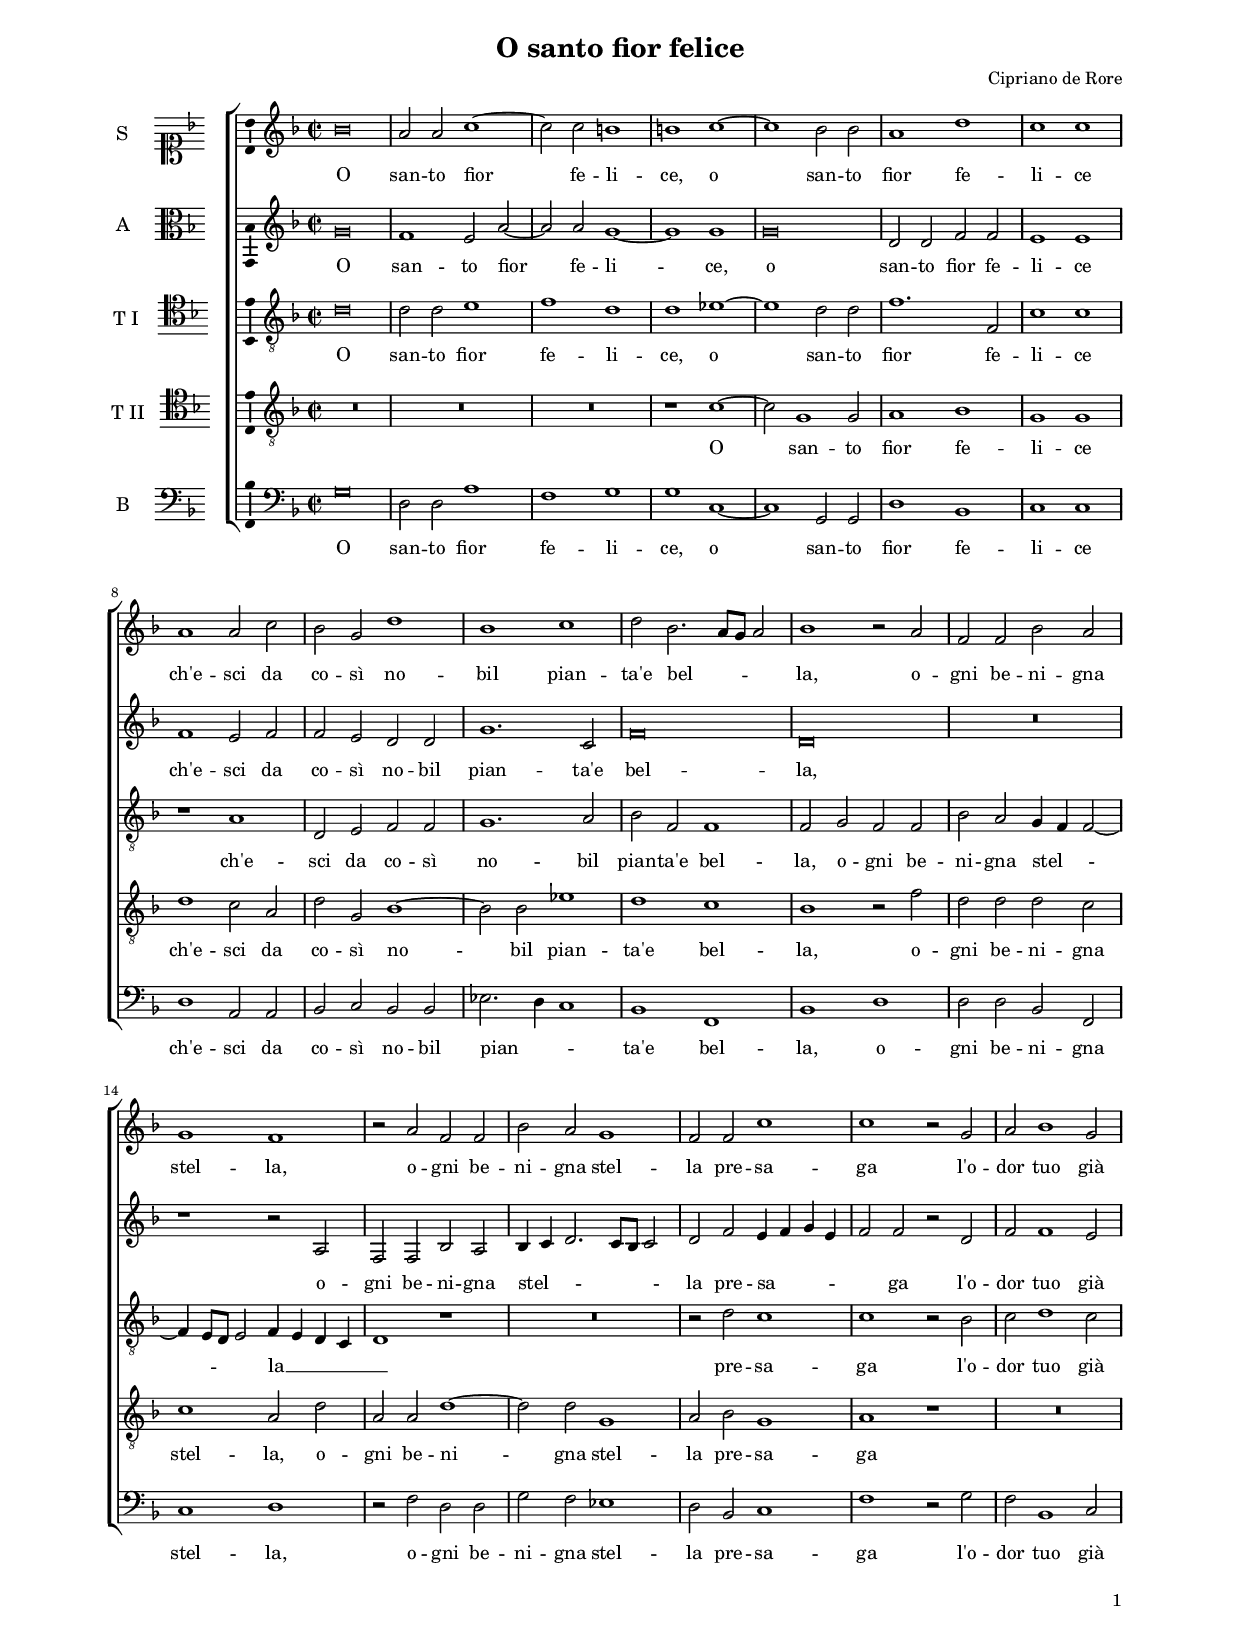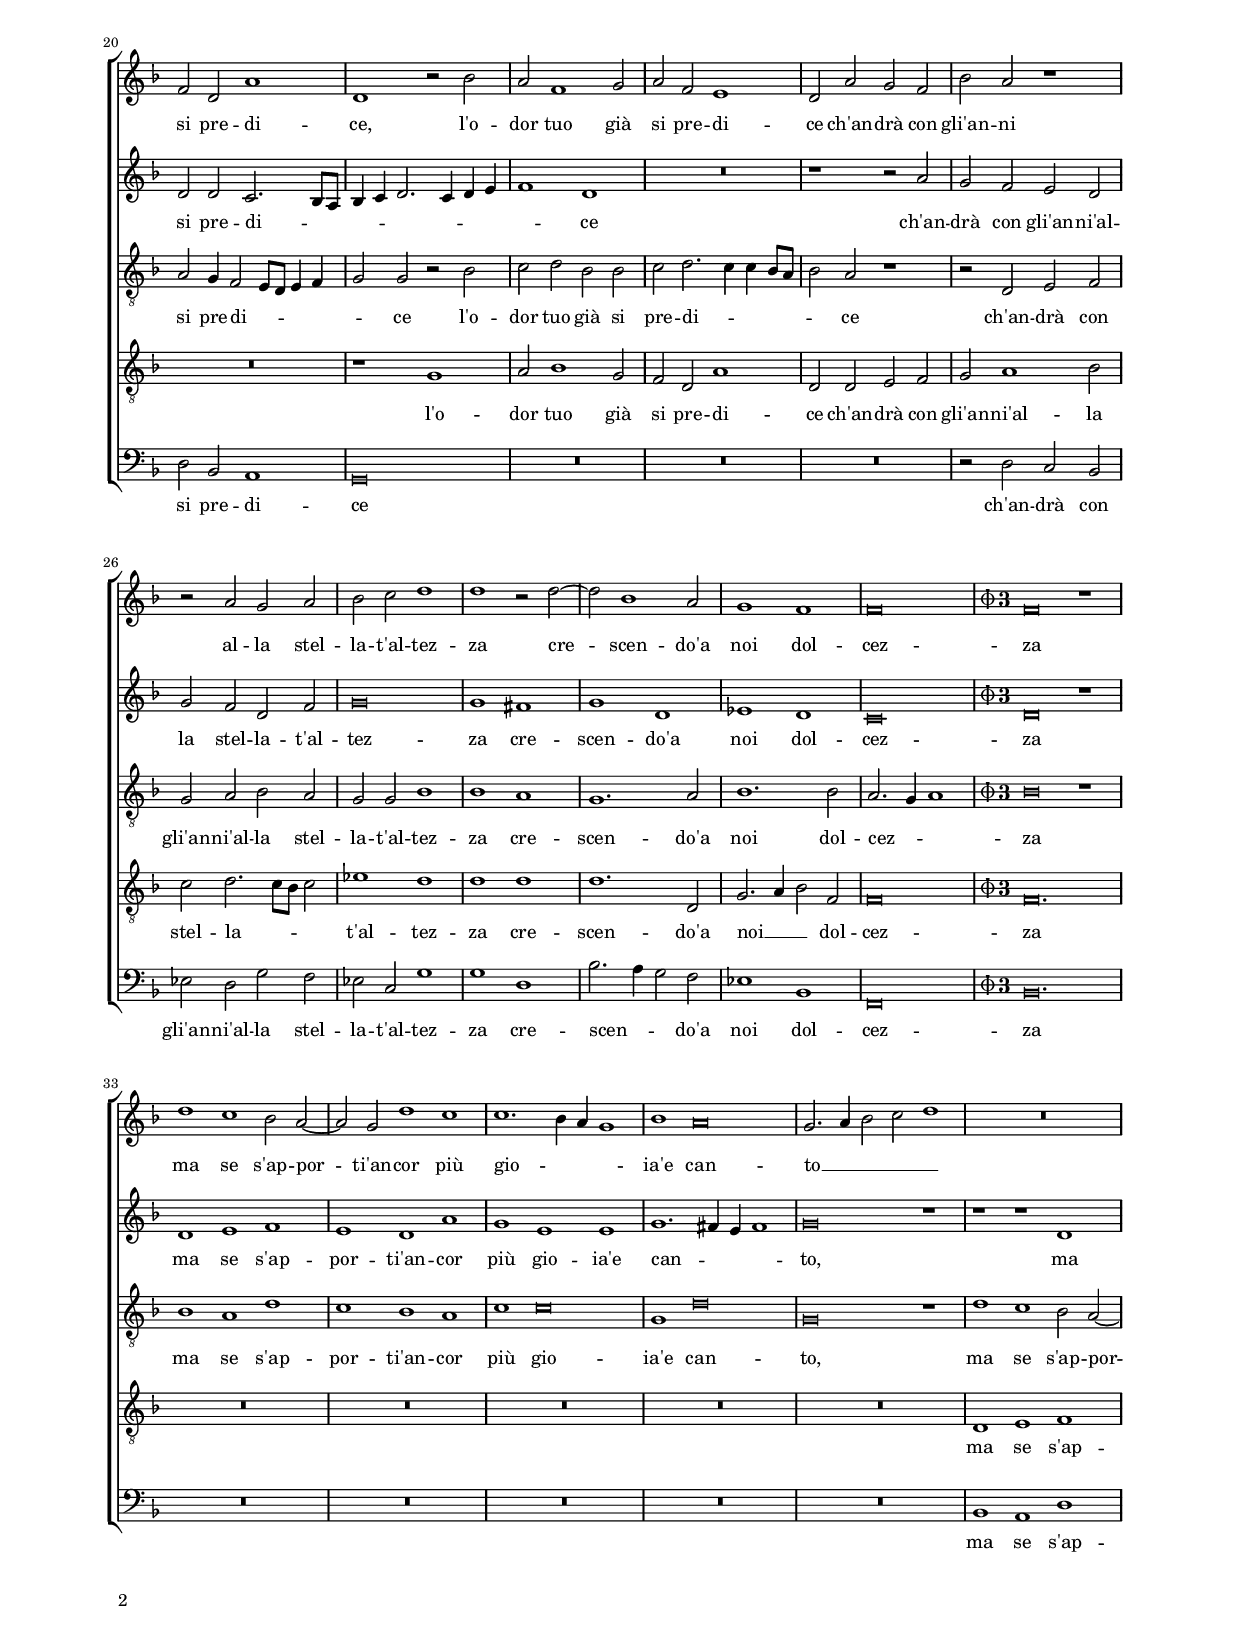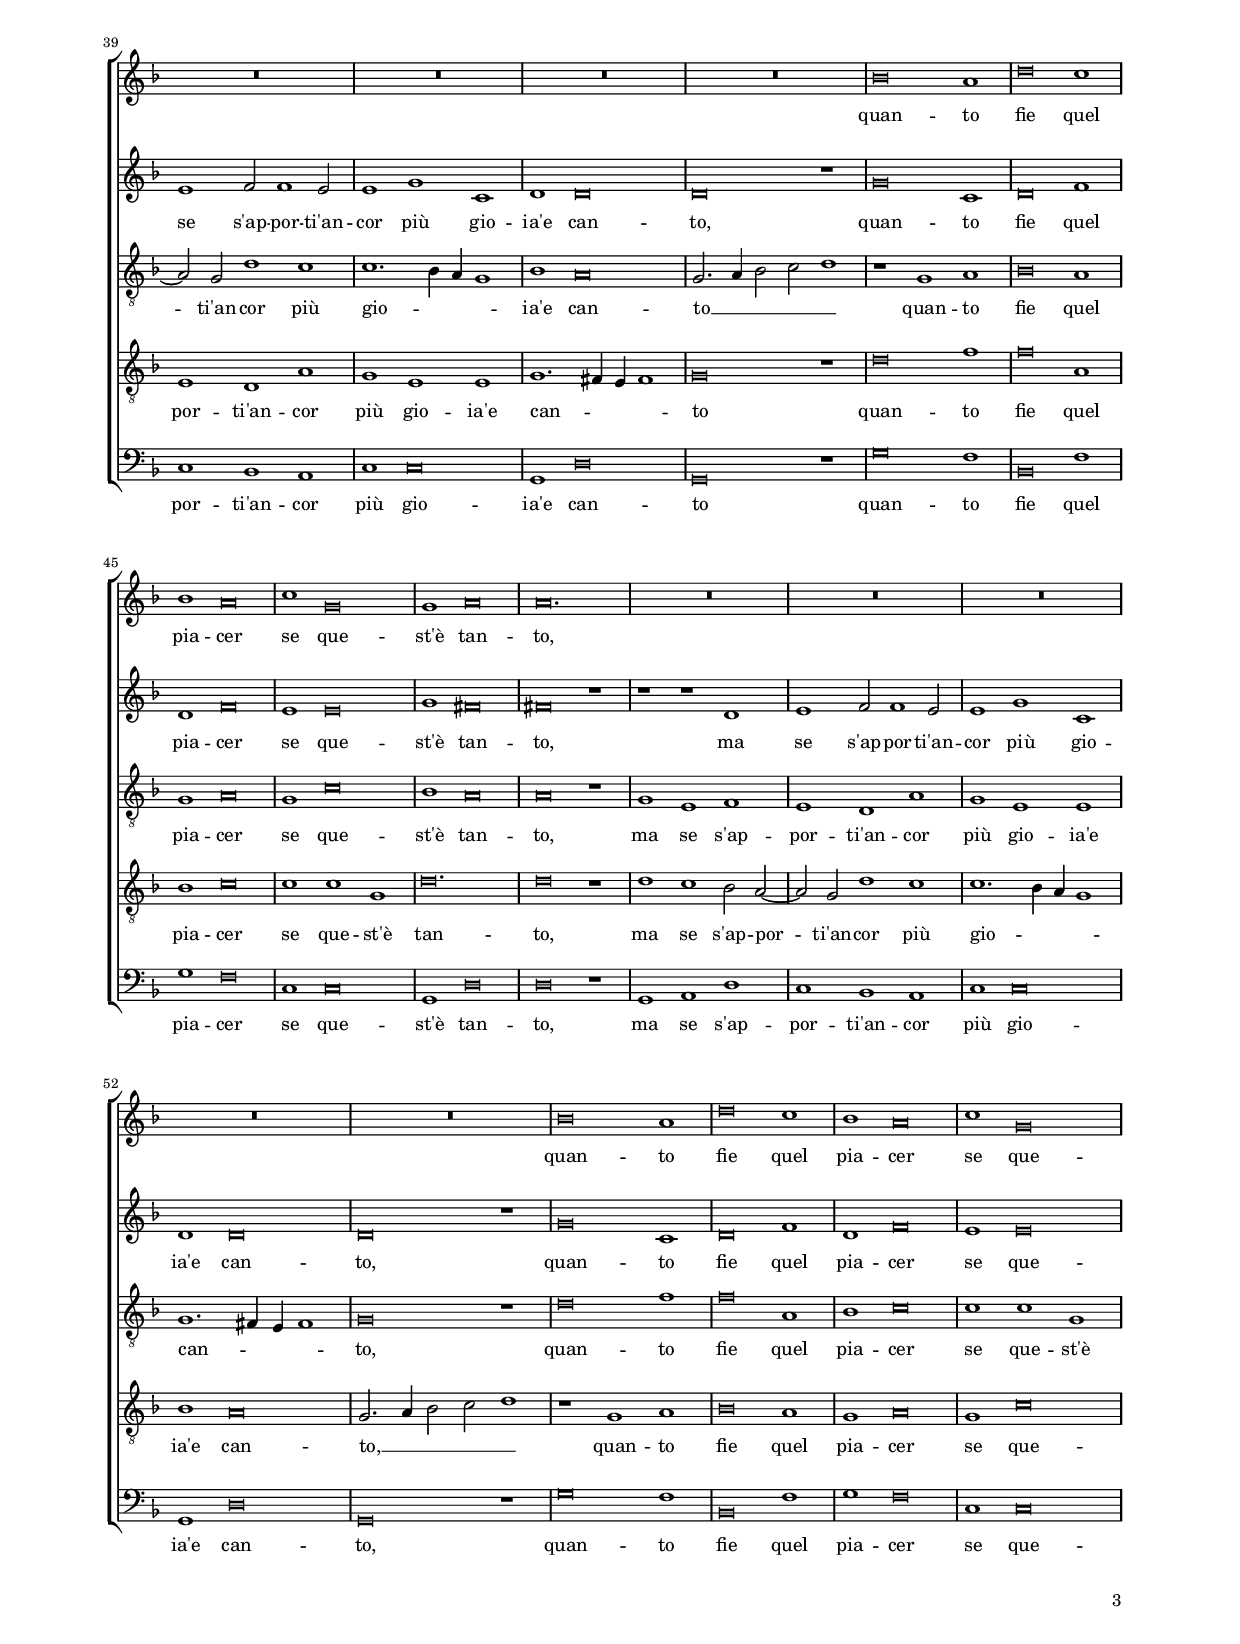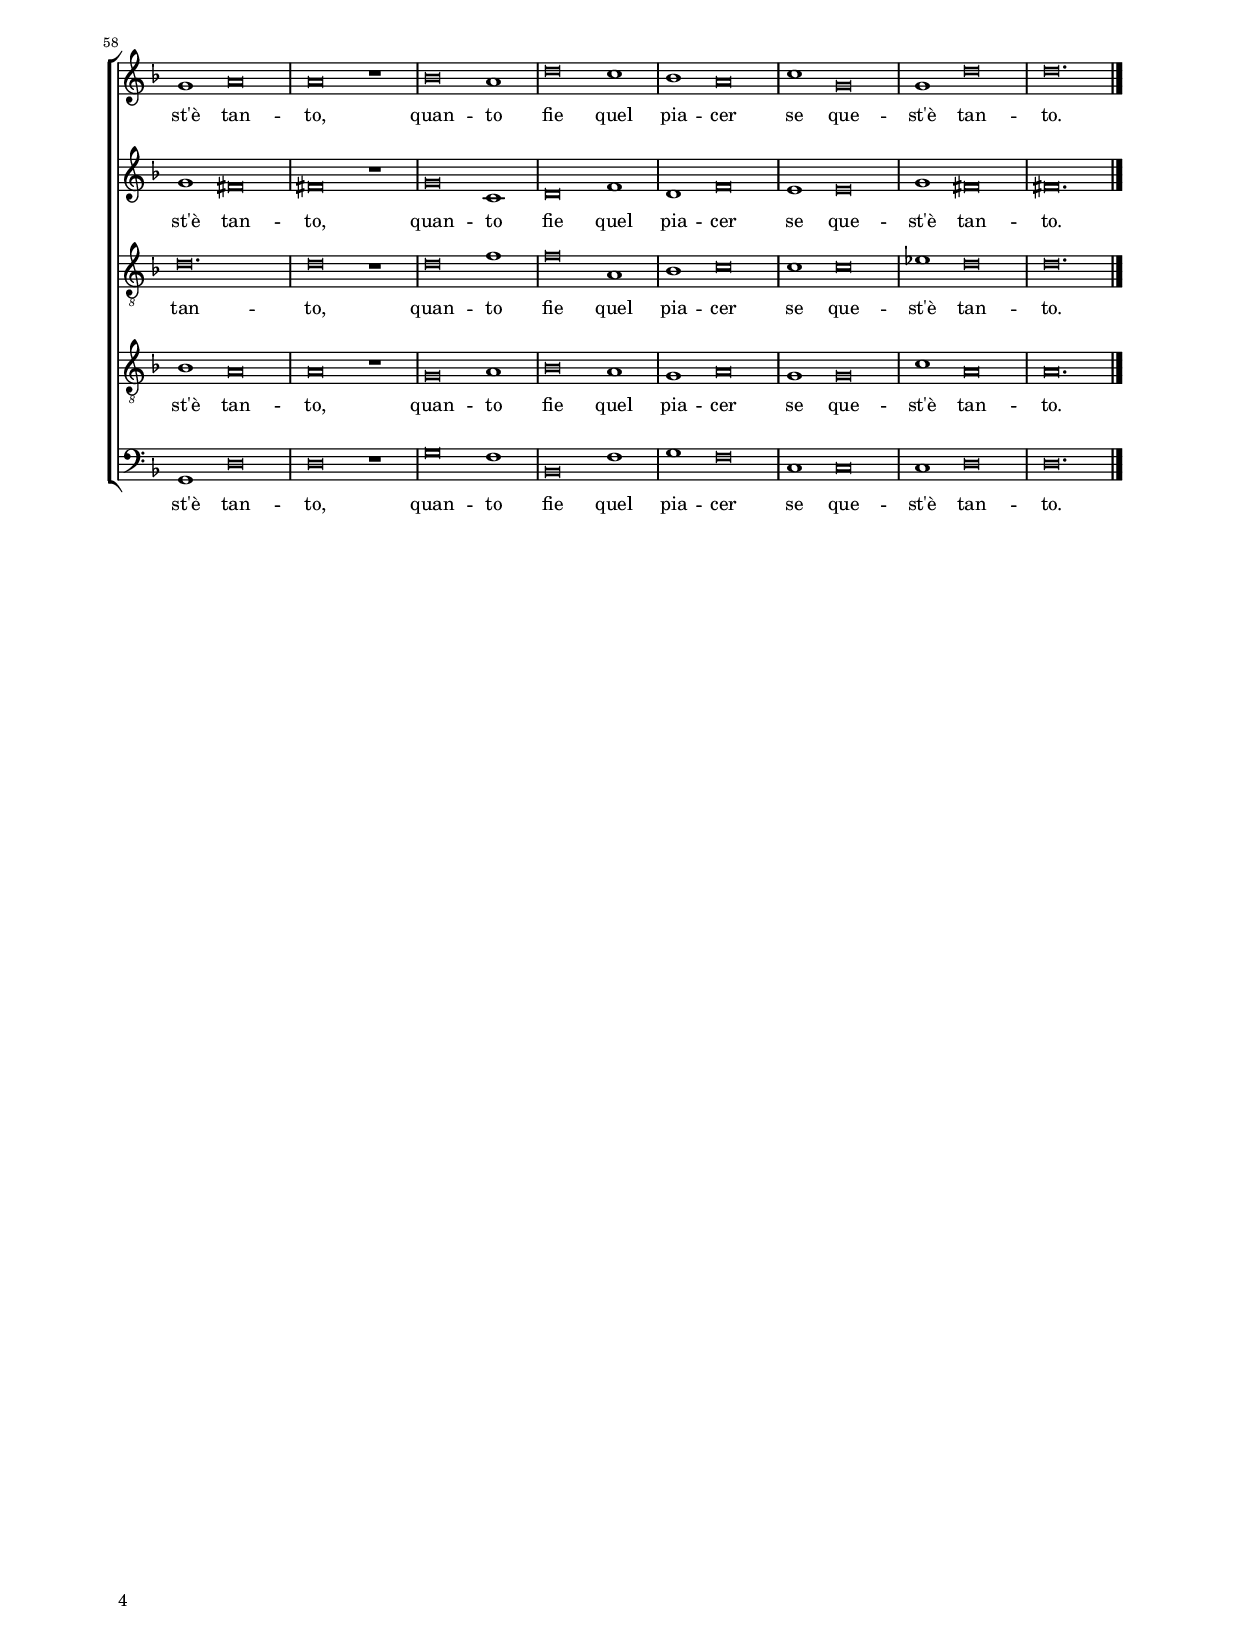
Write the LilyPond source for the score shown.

\header
{
  title="O santo fior felice"
  composer="Cipriano de Rore"
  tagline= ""
}

\version "2.24.1"
\include "deutsch.ly"
#(set-global-staff-size 15)
% #(set-default-paper-size "letter")
#(ly:set-option 'point-and-click #f)



PhiThree = {
   \once \override Staff.TimeSignature.stencil = #ly:text-interface::print
   \once \override Staff.TimeSignature.text =
   \markup \number { \musicglyph "timesig.mensural34" \vcenter "3" }
   \time 6/2
   }

\paper
	{
	top-margin = 1.8 \cm
	bottom-margin = 1.2 \cm
	left-margin = 2 \cm
	right-margin = 2 \cm
	ragged-bottom = ##f
	ragged-last-bottom = ##t
	print-page-number = ##f
	system-system-spacing = #'((basic-distance . 16) (minimum-distance . 14) (padding . 5) (strechability . 150))
	oddFooterMarkup=\markup   \fill-line { "" \fromproperty #'page:page-number-string }
	evenFooterMarkup=\markup  \fill-line { \fromproperty #'page:page-number-string "" }
	last-bottom-spacing = #'((basic-distance . 12) (minimum-distance . 7) (padding . 4))
%	systems-per-page = 3
%	min-systems-per-page = 3
	markup-system-spacing.basic-distance = #12
	}

	
global = {
	\key f \major
	\time 2/2 \set Score.measureLength = #(ly:make-moment 2/1)
	\skip 1*2*31
	\PhiThree
	\skip 1*3*34 \bar "|."
	}

	ficta = { \once \set suggestAccidentals = ##t }

	forget = #(define-music-function (music) (ly:music?) #{
		\accidentalStyle forget
		$music
		\accidentalStyle default
		#})


incipitcantus = \markup { \score {
	{
	\set Staff.instrumentName = \markup { \fontsize #1 "S" }
	\key f \major
	\clef soprano
	s4 \bar ""
	}
	\layout  {
	raggedright = ##t
	indent = 1 \cm
	line-width = 1.6\cm
	\context { \Staff \remove Time_signature_engraver }
	\override Staff.Clef.Y-extent = #'(0 . 0)
	}} \hspace #1 }

      
incipitaltus = \markup { \score {
	{
	\set Staff.instrumentName = \markup { \fontsize #1 "A" }
	\key f \major
	\clef alto
	s4 \bar ""
	}
	\layout  {
	raggedright = ##t
	indent = 1 \cm
	line-width = 1.6\cm
	\context { \Staff \remove Time_signature_engraver }
	\override Staff.Clef.Y-extent = #'(0 . 0)
	}} \hspace #1 }


incipittenor = \markup { \score {
	{
	\set Staff.instrumentName = \markup { \fontsize #1 "T I" }
	\key f \major
	\clef tenor
	s4 \bar ""
	}
	\layout  {
	raggedright = ##t
	indent = 1 \cm
	line-width = 1.6\cm
	\context { \Staff \remove Time_signature_engraver }
	\override Staff.Clef.Y-extent = #'(0 . 0)
	}} \hspace #1 }
      
      
incipitquintus = \markup { \score {
	{
	\set Staff.instrumentName = \markup { \fontsize #1 "T II" }
	\key f \major
	\clef tenor
	s4 \bar ""
	}
	\layout  {
	raggedright = ##t
	indent = 1 \cm
	line-width = 1.6\cm
	\context { \Staff \remove Time_signature_engraver }
	\override Staff.Clef.Y-extent = #'(0 . 0)
	}} \hspace #1 }
      
      
incipitbassus = \markup { \score {
	{
	\set Staff.instrumentName = \markup { \fontsize #1 "B" }
	\key f \major
	\clef bass
	s4 \bar ""
	}
	\layout  {
	raggedright = ##t
	indent = 1 \cm
	line-width = 1.6\cm
	\context { \Staff \remove Time_signature_engraver }
	\override Staff.Clef.Y-extent = #'(0 . 0)
	}} \hspace #1 }


cantus =  \relative c''
	{
	b\breve
	a2 a c1~
	c2 c h1
	h1 c~
%5
	c1 b2 b |
	a1 d
	c1 c
	a1 a2 c
	b2 g d'1
%10
	b1 c |
	d2 b2. a8 g a2
	b1 r2 a
	f2 f b a
	g1 f
%15
	r2 a f f |
	b2 a g1
	f2 f c'1
	c1 r2 g
	a2 b1 g2
%20
	f2 d a'1 |
	d,1 r2 b'
	a2 f1 g2
	a2 f e1
	d2 a' g f
%25
	b2 a r1 |
	r2 a g a
	b2 c d1
	d1 r2 d~
	d2 b1 a2
%30
	g1 f |
	f\breve |
% Triple time
	f\breve r1
	d'1 c b2 a~
	a2 g d'1 c
%35
	c1. b4 a g1 |
	b1 a\breve
	g2. a4 b2 c d1
	R\breve.
	R\breve.
%40
	R\breve. |
	R\breve.
	R\breve.
	b\breve a1
	d\breve c1
%45
	b1 a\breve |
	c1 g\breve
	g1 a\breve
	a\breve.
	R\breve.
%50
	R\breve. |
	R\breve.
	R\breve.
	R\breve.
	b\breve a1
%55
	d\breve c1 |
	b1 a\breve
	c1 g\breve
	g1 a\breve
	a\breve r1
%60
	b\breve a1 |
	d\breve c1
	b1 a\breve
	c1 g\breve
	g1 d'\breve
%65
	d\breve. |
	}


altus =  \relative c'
	{
	g'\breve
	f1 e2 a~
	a2 a g1~
	g1 g
%5
	g\breve |
	d2 d f f
	e1 e
	f1 e2 f
	f2 e d d
%10
	g1. c,2 |
	f\breve
	d\breve
	R\breve
	r1 r2 a
%15
	f2 f b a |
	b4 c d2. c8 b c2
	d2 f e4 f g e
	f2 f r d
	f2 f1 e2
%20
	d2 d c2. b8 a |
	b4 c d2. c4 d e
	f1 d
	R\breve
	r1 r2 a'
%25
	g2 f e d |
	g2 f d f
	g\breve
	g1 fis
	g1 d
%30
	es1 d |
	c\breve |
% Triple time
	d\breve r1
	d1 e f
	e1 d a'
%35
	g1 e e |
	g1. fis4 e fis1
	g\breve r1
	r1 r d
	e1 f2 f1 e2
%40
	e1 g c, |
	d1 d\breve
	d\breve r1
	g\breve c,1
	d\breve f1
%45
	d1 f\breve |
	e1 e\breve
	g1 fis\breve
	fis\breve r1
	r1 r d
%50
	e1 f2 f1 e2 |
	e1 g c,
	d1 d\breve
	d\breve r1
	g\breve c,1
%55
	d\breve f1 |
	d1 f\breve
	e1 e\breve
	g1 fis\breve
	fis\breve r1
%60
	g\breve c,1 |
	d\breve f1
	d1 f\breve
	e1 e\breve
	g1 fis\breve
%65
	fis\breve. |
	}


tenor =  \relative c'
	{
	d\breve
	d2 d e1
	f1 d
	d1 es~
%5
	es1 d2 d |
	f1. f,2
	c'1 c
	r1 a
	d,2 e f f
%10
	g1. a2 |
	b2 f f1
	f2 g f f
	b2 a g4 f f2~
	f4 e8 d e2 f4 e d c
%15
	d1 r |
	R\breve
	r2 d' c1
	c1 r2 b
	c2 d1 c2
%20
	a2 g4 f2 e8 d e4 f |
	g2 g r b
	c2 d b b
	c2 d2. c4 c b8 a
	b2 a r1
%25
	r2 d, e f |
	g2 a b a
	g2 g b1
	b1 a
	g1. a2
%30
	b1. b2 |
	a2. g4 a1 |
% Triple time
	b\breve r1
	b1 a d
	c1 b a
%35
	c1 c\breve |
	g1 d'\breve
	g,\breve r1
	d'1 c b2 a~
	a2 g d'1 c
%40
	c1. b4 a g1 |
	b1 a\breve
	g2. a4 b2 c d1
	r1 g, a
	b\breve a1
%45
	g1 a\breve |
	g1 c\breve
	b1 a\breve
	a\breve r1
	g1 e f
%50
	e1 d a' |
	g1 e e
	g1. fis4 e fis1
	g\breve r1
	d'\breve f1
%55
	f\breve a,1 |
	b1 c\breve
	c1 c g
	d'\breve.
	d\breve r1
%60
	d\breve f1 |
	f\breve a,1
	b1 c\breve
	c1 c\breve
	es1 d\breve
%65
	d\breve. |
	}


quintus  =  \relative c'
	{
	R\breve
	R\breve
	R\breve
	r1 c~
%5
	c2 g1 g2 |
	a1 b
	g1 g
	d'1 c2 a
	d2 g, b1~
%10
	b2 b es1 |
	d1 c
	b1 r2 f'
	d2 d d c
	c1 a2 d
%15
	a2 a d1~ |
	d2 d g,1
	a2 b g1
	a1 r
	R\breve
%20
	R\breve |
	r1 g
	a2 b1 g2
	f2 d a'1
	d,2 d e f
%25
	g2 a1 b2 |
	c2 d2. c8 b c2
	es1 d
	d1 d
	d1. d,2
%30
	g2. a4 b2 f |
	f\breve |
% Triple time
	f\breve.
	R\breve.
	R\breve.
%35
	R\breve. |
	R\breve.
	R\breve.
	d1 e f
	e1 d a'
%40
	g1 e e |
	g1. fis4 e fis1
	g\breve r1
	d'\breve f1
	f\breve a,1
%45
	b1 c\breve |
	c1 c g
	d'\breve.
	d\breve r1
	d1 c b2 a~
%50
	a2 g d'1 c |
	c1. b4 a g1
	b1 a\breve
	g2. a4 b2 c d1
	r1 g, a
%55
	b\breve a1 |
	g1 a\breve
	g1 c\breve
	b1 a\breve
	a\breve r1
%60
	g\breve a1 |
	b\breve a1
	g1 a\breve
	g1 g\breve
	c1 a\breve
%65
	a\breve. |
	}


bassus  =  \relative c
	{
	g'\breve
	d2 d a'1
	f1 g
	g1 c,~
%5
	c1 g2 g |
	d'1 b
	c1 c
	d1 a2 a
	b2 c b b
%10
	es2. d4 c1 |
	b1 f
	b1 d
	d2 d b f
	c'1 d
%15
	r2 f d d |
	g2 f es1
	d2 b c1
	f1 r2 g
	f2 b,1 c2
%20
	d2 b a1 |
	g\breve
	R\breve
	R\breve
	R\breve
%25
	r2 d' c b |
	es2 d g f
	es2 c g'1
	g1 d
	b'2. a4 g2 f
%30
	es1 b |
	f\breve |
% Triple time
	b\breve.
	R\breve.
	R\breve.
%35
	R\breve. |
	R\breve.
	R\breve.
	b1 a d
	c1 b a
%40
	c1 c\breve |
	g1 d'\breve
	g,\breve r1
	g'\breve f1
	b,\breve f'1
%45
	g1 f\breve |
	c1 c\breve
	g1 d'\breve
	d\breve r1
	g,1 a d
%50
	c1 b a |
	c1 c\breve
	g1 d'\breve
	g,\breve r1
	g'\breve f1
%55
	b,\breve f'1 |
	g1 f\breve
	c1 c\breve
	g1 d'\breve
	d\breve r1
%60
	g\breve f1 |
	b,\breve f'1
	g1 f\breve
	c1 c\breve
	c1 d\breve
%65
	d\breve. |
	}


lyricscantus = \lyricmode {
	O san -- to fior fe -- li -- ce,
	o san -- to fior fe -- li -- ce
	ch'e -- sci da co -- sì no -- bil pian -- ta'e bel -- _ _ _ la,
	o -- gni be -- ni -- gna stel -- la,
	o -- gni be -- ni -- gna stel -- la
	pre -- sa -- ga l'o -- dor tuo già si pre -- di -- ce,
	l'o -- dor tuo già si pre -- di -- ce
	ch'an -- drà con gli'an -- ni al -- la stel -- la -- t'al -- tez -- za
	cre -- scen -- do'a noi dol -- cez -- za
	ma se s'ap -- por -- ti'an -- cor più gio -- _ _ _ ia'e can -- to __ _ _ _ _
	quan -- to fie quel pia -- cer se que -- st'è tan -- to,
	quan -- to fie quel pia -- cer se que -- st'è tan -- to,
	quan -- to fie quel pia -- cer se que -- st'è tan -- to.
	}


lyricsaltus = \lyricmode {
	O san -- to fior fe -- li -- ce,
	o san -- to fior fe -- li -- ce
	ch'e -- sci da co -- sì no -- bil pian -- ta'e bel -- la,
	o -- gni be -- ni -- gna stel -- _ _ _ _ _ la
	pre -- sa -- _ _ _ _ ga l'o -- dor tuo già si pre -- di -- _ _ _ _ _ _ _ _ _ ce
	ch'an -- drà con gli'an -- ni'al -- la stel -- la -- t'al -- tez -- za
	cre -- scen -- do'a noi dol -- cez -- za
	ma se s'ap -- por -- ti'an -- cor più gio -- ia'e can -- _ _ _ to,
	ma se s'ap -- por -- ti'an -- cor più gio -- ia'e can -- to,
	quan -- to fie quel pia -- cer se que -- st'è tan -- to,
	ma se s'ap -- por -- ti'an -- cor più gio -- ia'e can -- to,
	quan -- to fie quel pia -- cer se que -- st'è tan -- to,
	quan -- to fie quel pia -- cer se que -- st'è tan -- to.
	}


lyricstenor = \lyricmode {
	O san -- to fior fe -- li -- ce,
	o san -- to fior fe -- li -- ce
	ch'e -- sci da co -- sì no -- bil pian -- ta'e bel -- la,
	o -- gni be -- ni -- gna stel -- _ _ _ _ _ la __ _ _ _ _
	pre -- sa -- ga l'o -- dor tuo già si pre -- di -- _ _ _ _ _ ce
	l'o -- dor tuo già si pre -- di -- _ _ _ _ _ ce
	ch'an -- drà con gli'an -- ni'al -- la stel -- la -- t'al -- tez -- za
	cre -- scen -- do'a noi dol -- cez -- _ _ za
	ma se s'ap -- por -- ti'an -- cor più gio -- ia'e can -- to,
	ma se s'ap -- por -- ti'an -- cor più gio -- _ _ _ ia'e can -- to __ _ _ _ _
	quan -- to fie quel pia -- cer se que -- st'è tan -- to,
	ma se s'ap -- por -- ti'an -- cor più gio -- ia'e can -- _ _ _ to,
	quan -- to fie quel pia -- cer se que -- st'è tan -- to,
	quan -- to fie quel pia -- cer se que -- st'è tan -- to.
	}


lyricsquintus = \lyricmode {
	O san -- to fior fe -- li -- ce
	ch'e -- sci da co -- sì no -- bil pian -- ta'e bel -- la,
	o -- gni be -- ni -- gna stel -- la,
	o -- gni be -- ni -- gna stel -- la
	pre -- sa -- ga l'o -- dor tuo già si pre -- di -- ce
	ch'an -- drà con gli'an -- ni'al -- la stel -- la -- _ _ _ t'al -- tez -- za
	cre -- scen -- do'a noi __ _ _ dol -- cez -- za
	ma se s'ap -- por -- ti'an -- cor più gio -- ia'e can -- _ _ _ to
	quan -- to fie quel pia -- cer se que -- st'è tan -- to,
	ma se s'ap -- por -- ti'an -- cor più gio -- _ _ _ ia'e can -- to, __ _ _ _ _
	quan -- to fie quel pia -- cer se que -- st'è tan -- to,
	quan -- to fie quel pia -- cer se que -- st'è tan -- to.
	}


lyricsbassus = \lyricmode {
	O san -- to fior fe -- li -- ce,
	o san -- to fior fe -- li -- ce
	ch'e -- sci da co -- sì no -- bil pian -- _ _ ta'e bel -- la,
	o -- gni be -- ni -- gna stel -- la,
	o -- gni be -- ni -- gna stel -- la
	pre -- sa -- ga l'o -- dor tuo già si pre -- di -- ce
	ch'an -- drà con gli'an -- ni'al -- la stel -- la -- t'al -- tez -- za
	cre -- scen -- _ _ do'a noi dol -- cez -- za
	ma se s'ap -- por -- ti'an -- cor più gio -- ia'e can -- to
	quan -- to fie quel pia -- cer se que -- st'è tan -- to,
	ma se s'ap -- por -- ti'an -- cor più gio -- ia'e can -- to,
	quan -- to fie quel pia -- cer se que -- st'è tan -- to,
	quan -- to fie quel pia -- cer se que -- st'è tan -- to.
	}


\score
{  
	\transpose c c {
	\new ChoirStaff \with { \override StaffGrouper.staff-staff-spacing.basic-distance = #12 }
	<<

	\new Staff << \global
	\new Voice="v1" {
		\set Staff.instrumentName=\incipitcantus
%		\set Staff.instrumentName= "S"
		\set Staff.midiInstrument = "reed organ"
		\clef violin
		\cantus }
	\new Lyrics \lyricsto "v1" {\lyricscantus }
	>>


	\new Staff << \global
	\new Voice="v2" {
		\set Staff.instrumentName=\incipitaltus
%		\set Staff.instrumentName= "A"
		\set Staff.midiInstrument = "reed organ"
		\clef violin 
		\altus}
	\new Lyrics \lyricsto "v2" {\lyricsaltus }
	>>


	\new Staff << \global
	\new Voice="v3" {
		\set Staff.instrumentName=\incipittenor
%		\set Staff.instrumentName= "T"
		\set Staff.midiInstrument = "reed organ"
		\clef "G_8"
		\tenor }
	\new Lyrics \lyricsto "v3" {\lyricstenor }
	>>


	\new Staff << \global
	\new Voice="v5" {
		\set Staff.instrumentName=\incipitquintus
%		\set Staff.instrumentName= "Q"
		\set Staff.midiInstrument = "reed organ"
		\clef "G_8"
		\quintus}
	\new Lyrics \lyricsto "v5" {\lyricsquintus }
	>>


	\new Staff << \global
	\new Voice="v4" {
		\set Staff.instrumentName=\incipitbassus
%		\set Staff.instrumentName= "B"
		\set Staff.midiInstrument = "reed organ"
		\clef bass 
		\bassus }
	\new Lyrics \lyricsto "v4" {\lyricsbassus}
	>>

	>>
	} % transpose

	\layout
	{
	indent = 2\cm
	\context { \Lyrics \override VerticalAxisGroup.nonstaff-relatedstaff-spacing.padding = #1.5 }
%	\context { \Lyrics \override LyricText.font-size = #1 }
	\context { \Staff \override TimeSignature.break-visibility = #end-of-line-invisible }
	\context { \Staff \consists Ambitus_engraver }
	\context { \Score \override BarNumber.padding = #2 }
	\context { \Voice \override NoteHead.style = #'baroque }
	}

\midi
	{
	\tempo 2 = 90
	}

}


% EOF
